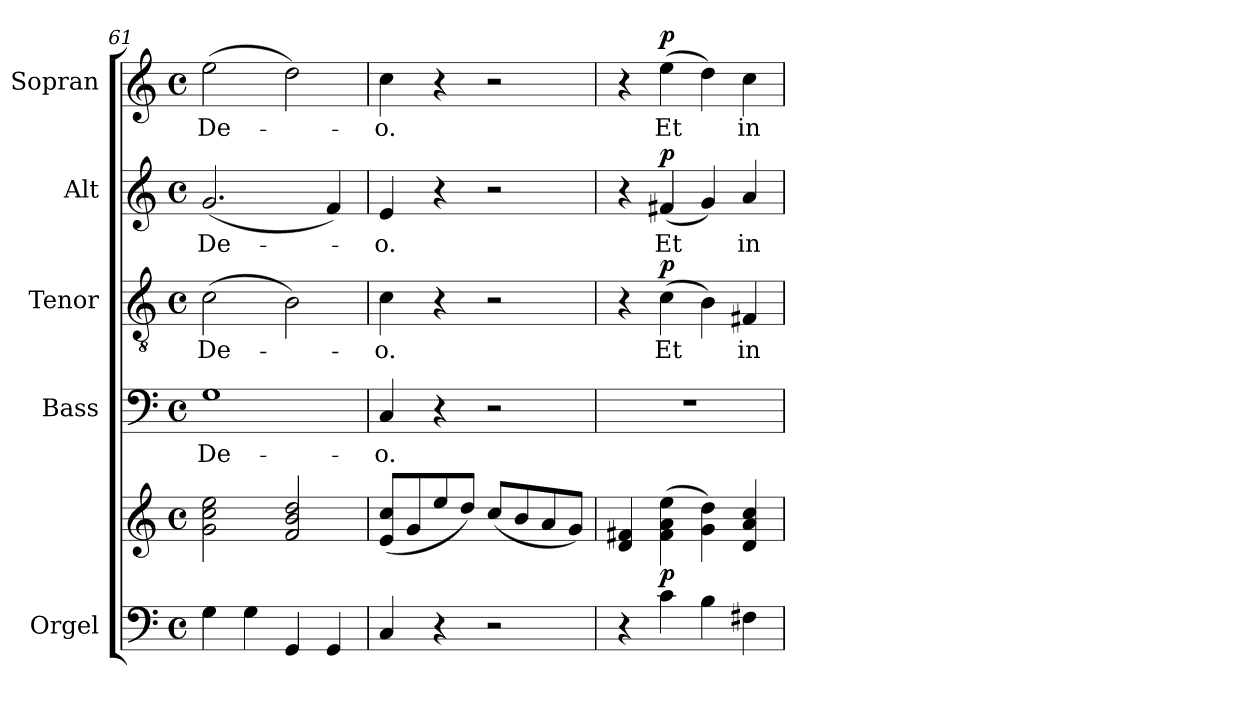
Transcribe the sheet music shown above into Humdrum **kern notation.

**kern	**kern	**dynam	**kern	**text	**kern	**text	**dynam	**kern	**text	**dynam	**kern	**text	**dynam
*part5	*part5	*part5	*part4	*part4	*part3	*part3	*part3	*part2	*part2	*part2	*part1	*part1	*part1
*staff6	*staff5	*staff5/6	*staff4	*staff4	*staff3	*staff3	*staff3	*staff2	*staff2	*staff2	*staff1	*staff1	*staff1
*I"Orgel	*	*	*I"Bass	*	*I"Tenor	*	*	*I"Alt	*	*	*I"Sopran	*	*
*I'Org.	*	*	*I'B.	*	*I'T.	*	*	*I'A.	*	*	*I'S.	*	*
*clefF4	*clefG2	*	*clefF4	*	*clefGv2	*	*	*clefG2	*	*	*clefG2	*	*
*k[]	*k[]	*	*k[]	*	*k[]	*	*	*k[]	*	*	*k[]	*	*
*C:	*C:	*	*C:	*	*C:	*	*	*C:	*	*	*C:	*	*
*M4/4	*M4/4	*	*M4/4	*	*M4/4	*	*	*M4/4	*	*	*M4/4	*	*
*met(c)	*met(c)	*	*met(c)	*	*met(c)	*	*	*met(c)	*	*	*met(c)	*	*
=61	=61	=61	=61	=61	=61	=61	=61	=61	=61	=61	=61	=61	=61
!	!	!	!	!LO:LY:b	!	!LO:LY:b	!	!	!LO:LY:b	!	!	!LO:LY:b	!
4G\	2g\ 2cc\ 2ee\	.	1G	De-	(>2c\	De-	.	(<2.g/	De-	.	(>2ee\	De-	.
4G\	.	.	.	.	.	.	.	.	.	.	.	.	.
4GG/	2f/ 2b/ 2dd/	.	.	.	2B\)	.	.	.	.	.	2dd\)	.	.
4GG/	.	.	.	.	.	.	.	4f/)	.	.	.	.	.
!!LO:LB:g=z
=62	=62	=62	=62	=62	=62	=62	=62	=62	=62	=62	=62	=62	=62
!	!	!	!	!LO:LY:b	!	!LO:LY:b	!	!	!LO:LY:b	!	!	!LO:LY:b	!
4C/	(<8e/ 8cc/L	.	4C/	-o.	4c\	-o.	.	4e/	-o.	.	4cc\	-o.	.
.	8g/	.	.	.	.	.	.	.	.	.	.	.	.
4r	8ee/	.	4r	.	4r	.	.	4r	.	.	4r	.	.
.	8dd/J)	.	.	.	.	.	.	.	.	.	.	.	.
2r	(<8cc/L	.	2r	.	2r	.	.	2r	.	.	2r	.	.
.	8b/	.	.	.	.	.	.	.	.	.	.	.	.
.	8a/	.	.	.	.	.	.	.	.	.	.	.	.
.	8g/J)	.	.	.	.	.	.	.	.	.	.	.	.
=63	=63	=63	=63	=63	=63	=63	=63	=63	=63	=63	=63	=63	=63
4r	4d/ 4f#X/	.	1r	.	4r	.	.	4r	.	.	4r	.	.
!	!	!LO:DY:b	!	!	!	!LO:LY:b	!LO:DY:a	!	!LO:LY:b	!LO:DY:a	!	!LO:LY:b	!LO:DY:a
4c\	(>4f#\ 4a\ 4ee\	p	.	.	(>4c\	Et	p	(<4f#X/	Et	p	(>4ee\	Et	p
4B\	4g\ 4dd\)	.	.	.	4B\)	.	.	4g/)	.	.	4dd\)	.	.
!	!	!	!	!	!	!LO:LY:b	!	!	!LO:LY:b	!	!	!LO:LY:b	!
4F#X\	4d/ 4a/ 4cc/	.	.	.	4F#X/	in	.	4a/	in	.	4cc\	in	.
=	=	=	=	=	=	=	=	=	=	=	=	=	=
*-	*-	*-	*-	*-	*-	*-	*-	*-	*-	*-	*-	*-	*-
